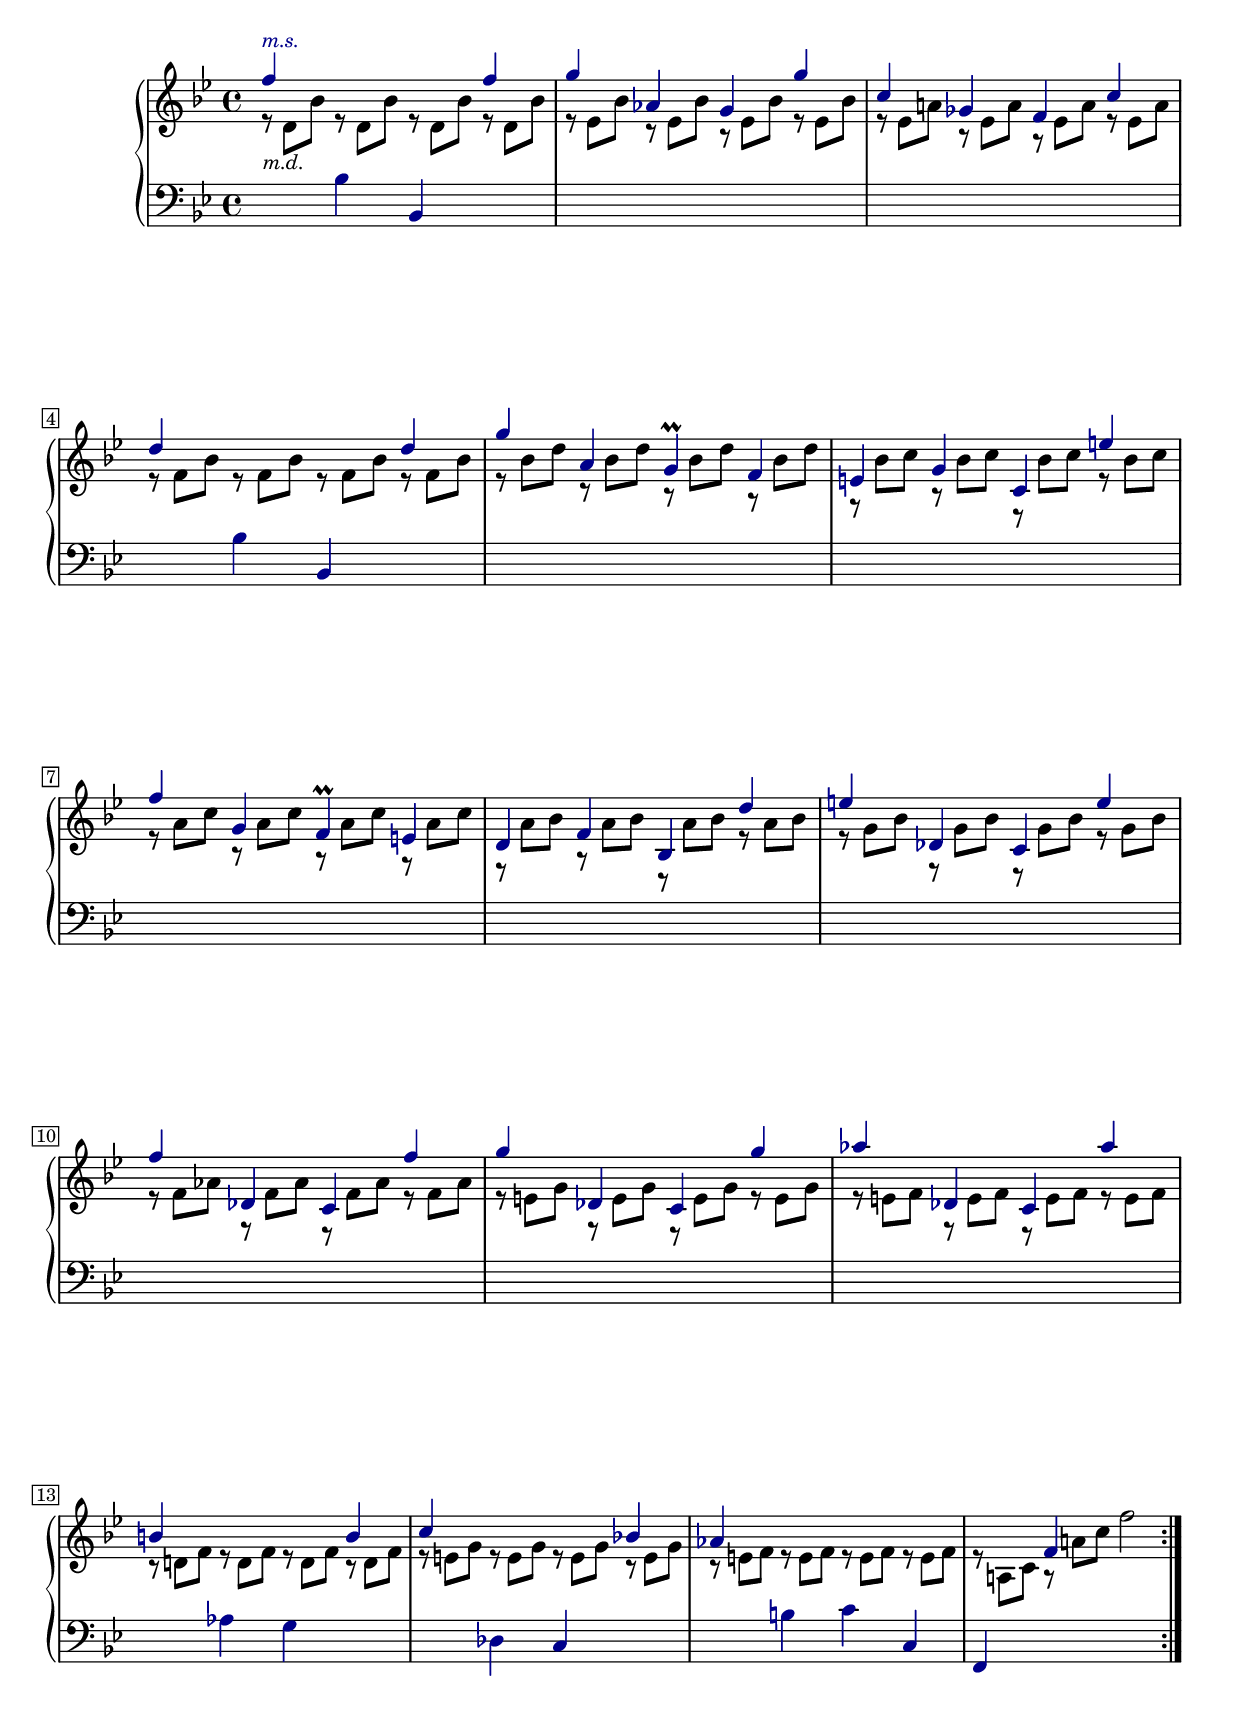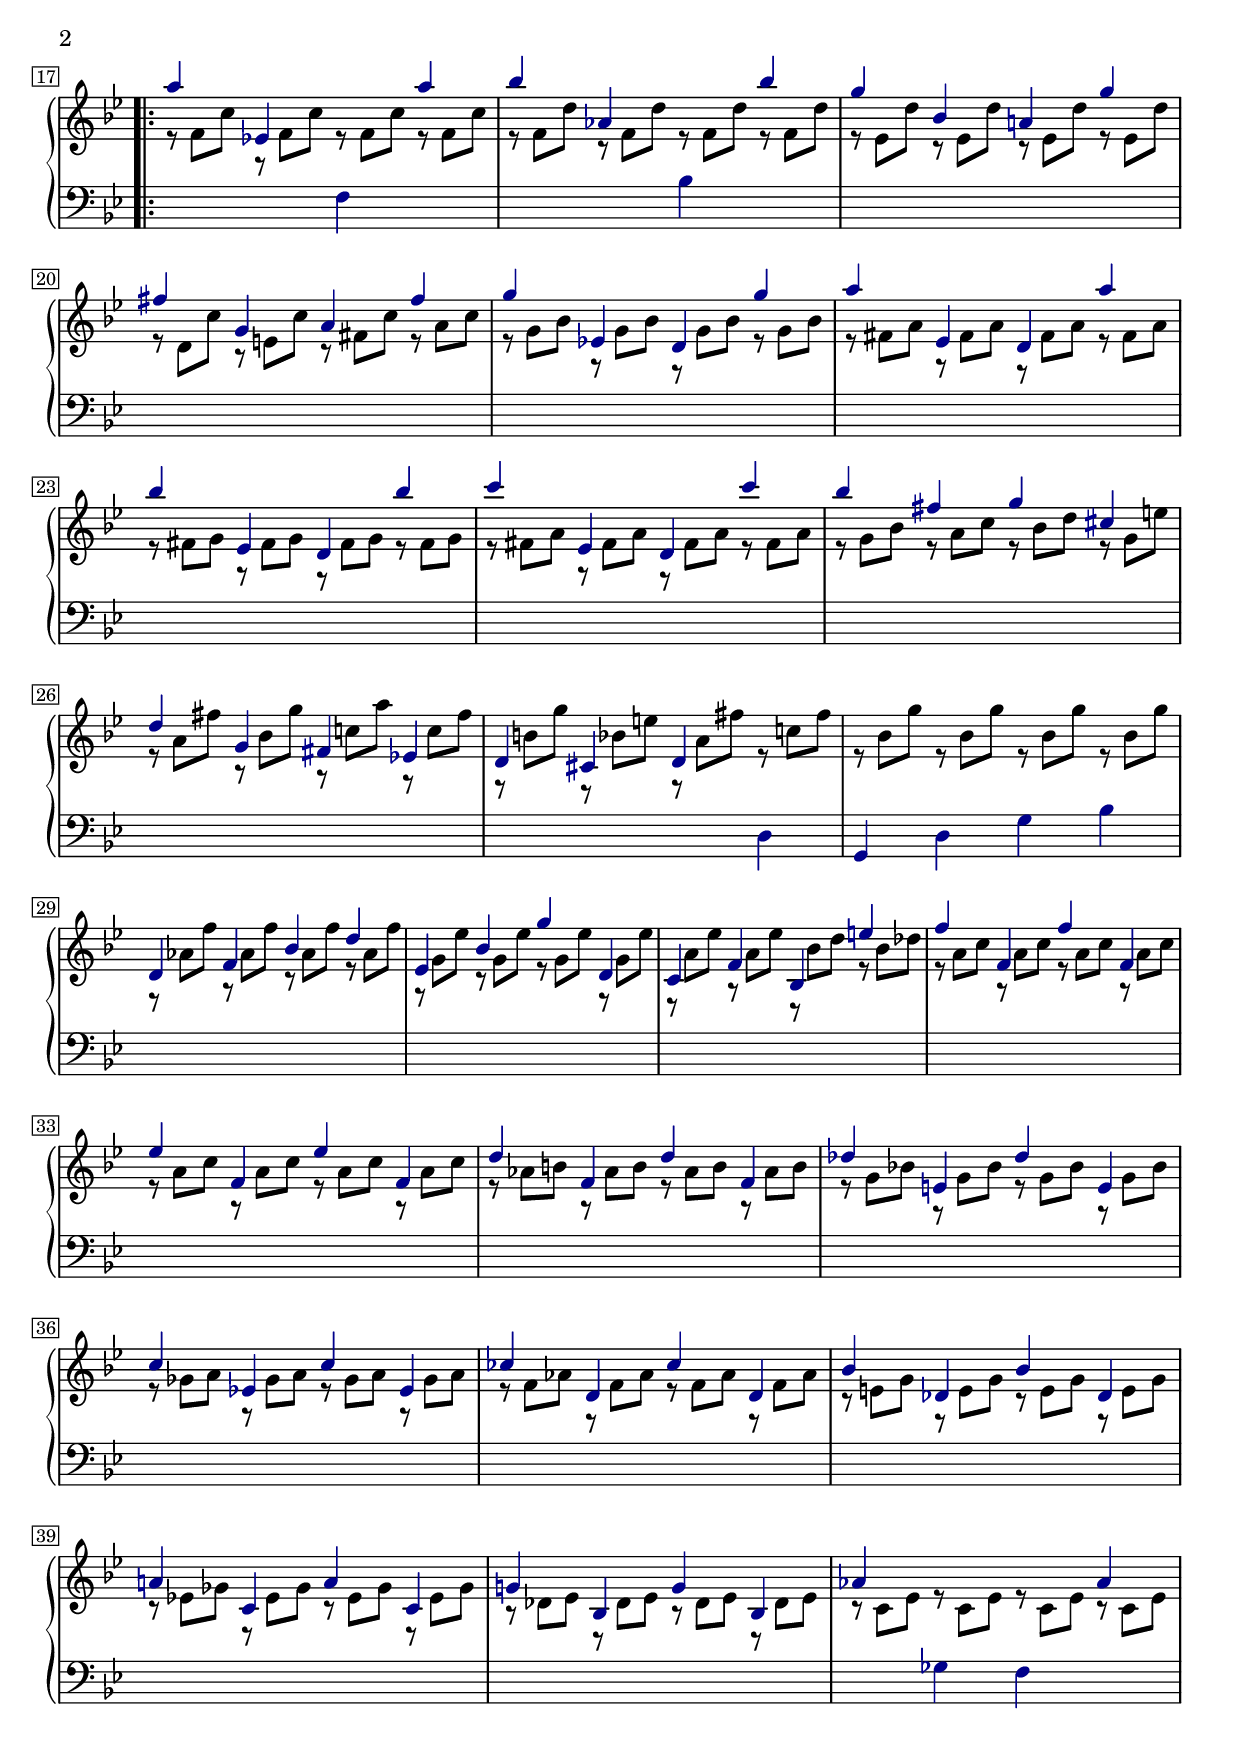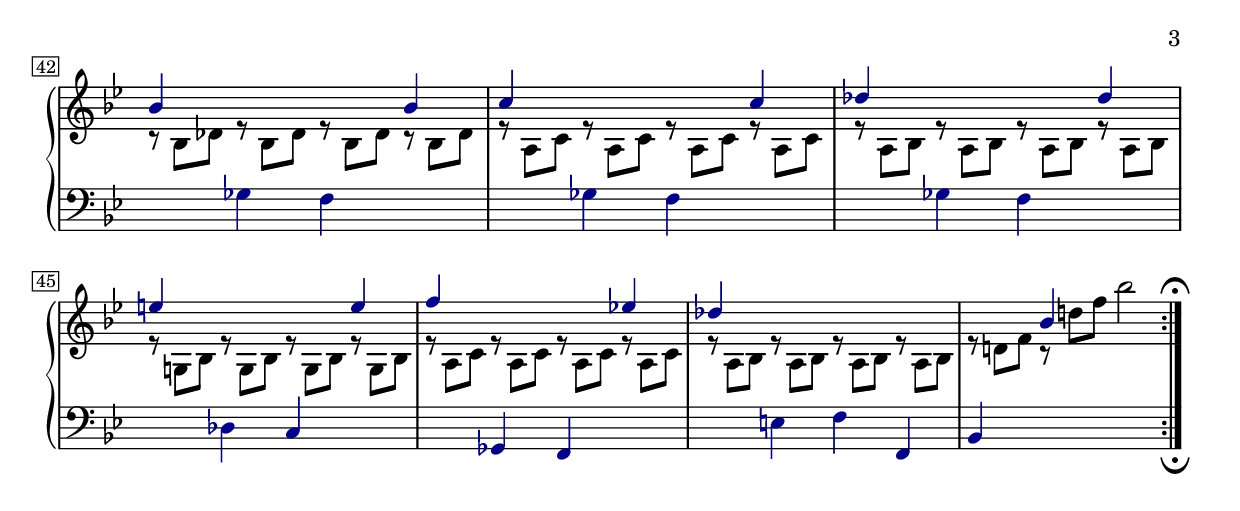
Global = {
  \key bes \major
  \time 4/4
  \include "../../global.ly"
}

leftHandColor = #(x11-color 'darkblue)

markWithColorExtended =
#(define-music-function (color music)
   (color? ly:music?)
   "Change the color of the given note."
   #{
     \override Accidental.color = #color
     \override Beam.color = #color
     \override NoteHead.color = #color
     \override Stem.color = #color
     #music
     \revert NoteHead.color
     \revert Accidental.color
     \unHighlightLeftHand
   #})

highlightLeftHand =
#(define-music-function (music)
   (ly:music?)
   "Colour the left hand to make it more visible"
   #{ \markWithColorExtended \leftHandColor #music #})

unHighlightLeftHand = {
  \revert Stem.color
  \revert Beam.color
}

Soprano = \context Voice = "one" \relative c'' {
  \voiceOne
  \stemUp
  \highlightLeftHand {
  %1
    \repeat volta 2 {
  | f4^\markup { \with-color #leftHandColor "m.s." } s2 f4
  | g aes, g g'
  | c,4 ges f c'
  | d s2 d4
  %5
  | g a, g^\prall f
  | e4 g c, e'
  | f g, f^\prall e
  | d f bes, d'
  | e des, c e'
  %10
  | f des, c f'
  | g des, c g''
  | as des,, c as''
  | b, s2 b4
  | c s2 bes4
  %15
  | aes s2.
  | s4 f s2
    }
    \repeat volta 2 {
  | a'4 ees,! s a'
  | bes aes, s bes'
  | g bes, a! g'
  %20
  | fis g, a fis'
  | g es,! d g'
  | a es, d a''
  | bes es,, d bes''
  | c es,, d c''
  %25
  | bes4 fis g cis,
  | d g, fis es!
  | d cis d s
  | s1
  | d4 f bes d
  %30
  | es, bes' g' d,
  | c f bes, e'
  | f f, f' f,
  \break
  | es' f, es' f,
  | d' f, d' f,
  %35
  | des' e, des' e,
  | c' es, c' es,
  | ces' d, ces' d,
  | bes' des, bes' des,
  | a'! c, a' c,
  %40
  | g'! bes, g' bes,
  | aes' s2 aes4
  | bes s2 bes4
  | c s2 c4
  | des s2 des4
  %45
  | e! s2 e4
  | f s2 ees4
  | des s2.
  | s4 bes s2
    }
    \unHighlightLeftHand
  }
}

Alto = \context Voice = "two" \relative c' {
  \voiceTwo
  \stemDown
  \override MultiMeasureRest.staff-position = #0
  \label #'PartitaIGigue
  %1
  \repeat volta 2 {
  | r8*2/3
    \once\override TextScript.extra-offset = #'(-2 . 0)
    d_\markup { "m.d." } bes'
    \repeat unfold 3 { r8*2/3 d, bes' }
  | \repeat unfold 4 { r es, bes' }
  | \repeat unfold 4 { r es, a }
  | \repeat unfold 4 { r f bes }
  %5
  | \repeat unfold 4 { r bes d }
  | \repeat unfold 4 { r bes c }
  | \repeat unfold 4 { r a c }
  | \repeat unfold 4 { r a bes }
  | \repeat unfold 4 { r g bes }
  %10
  | \repeat unfold 4 { r f as }
  | \repeat unfold 4 { r e g }
  | \repeat unfold 4 { r e f }
  | \repeat unfold 4 { r d f }
  | \repeat unfold 4 { r e g }
  %15
  | \repeat unfold 4 { r e f }
  | r8*2/3 a,! c r a'! c f2
  }
  \pageBreak
  \repeat volta 2 {
  | \repeat unfold 4 { r8*2/3 f, c' }
  | \repeat unfold 4 { r f, d' }
  | \repeat unfold 4 { r es, d' }
  %20
  | r8*2/3 d, c' r e, c' r fis, c' r a c
  | \repeat unfold 4 { r g bes }
  | \repeat unfold 4 { r fis a }
  | \repeat unfold 4 { r fis g }
  | \repeat unfold 4 { r fis a }
  %25
  | r8*2/3 g bes r a c r bes d r g, e'!
  | r a, fis' r bes, g' r c, a' r c, fis
  | r b, g' r bes, e r a, fis' r c fis
  | \repeat unfold 4 { r bes, g' }
  | \repeat unfold 4 { r as, f' }
  %30
  | \repeat unfold 4 { r g, es' }
  | r8*2/3 a, ees' r a, ees' r bes d r bes des
  | \repeat unfold 4 { r a c }
  | \repeat unfold 4 { r a c }
  | \repeat unfold 4 { r as b }
  %35
  | \repeat unfold 4 { r g bes }
  | \repeat unfold 4 { r ges a }
  | \repeat unfold 4 { r f as }
  | \repeat unfold 4 { r e g }
  | \repeat unfold 4 { r es ges }
  %40
  | \repeat unfold 4 { r des es }
  | \repeat unfold 4 { r c es }
  | \repeat unfold 4 { r bes des }
  | \repeat unfold 4 { r a c }
  | \repeat unfold 4 { r a bes }
  %45
  | \repeat unfold 4 { r g bes }
  | \repeat unfold 4 { r a c }
  | \repeat unfold 4 { r a bes }
  | r8*2/3 d! f r d' f bes2
    \override Score.TextMark.self-alignment-X = #CENTER
    \textEndMark \markup { \musicglyph "scripts.ufermata" }
  }
  \fine
}

Bass = \context Voice = "four" \relative c' {
  \voiceFour
  \stemNeutral\tieNeutral
  \override MultiMeasureRest.staff-position = #0
  \override Rest.staff-position = #0
  \highlightLeftHand {
    \repeat volta 2 {
  %1
  | s4 bes bes, s4
  | s1*2
  | s4 bes' bes, s
  | s1*8
  %13
  | s4 as' g s
  | s des c s
  %15
  | s b' c c,
  | f, s2.
    }
    \repeat volta 2 {
  | s2 f'4 s
  | s2 bes4 s
  | s1*8
  %27
  | s2. d,4
  | g, d' g bes
  | s1*12
  %41
    \repeat unfold 4 {
  |   s4 ges f s
    }
  %45
  | s des c s
  | s ges f s
  | s e' f f,
  | bes s2.
    \tweak direction #DOWN
    \textEndMark \markup { \musicglyph "scripts.dfermata" }
    }
    \unHighlightLeftHand
  }
  \fine
}

\score {
  \new PianoStaff
  <<
    \accidentalStyle Score.piano
    \context Staff = "upper" <<
      \set Staff.midiInstrument = #"acoustic grand"
      \Global
      \clef treble
      \Soprano
      \Alto
    >>
    \context Staff = "lower" <<
      \set Staff.midiInstrument = #"acoustic grand"
      \Global
      \clef bass
      \Bass
    >>
  >>
  \header {
    composer = ##f % "Johann Sebastian @composer_lastnam@"
    opus = ##f % "BWV 825"
    title = \markup { "Gigue" }
    subtitle = ##f
  }
  \layout {
    \context {
      \PianoStaff
      \override Parentheses.font-size = #-2
      \override TextScript.font-shape = #'italic
      \override TextScript.font-size = #-1
    }
  }
  \midi {
    \tempo 4 = 180
  }
}
